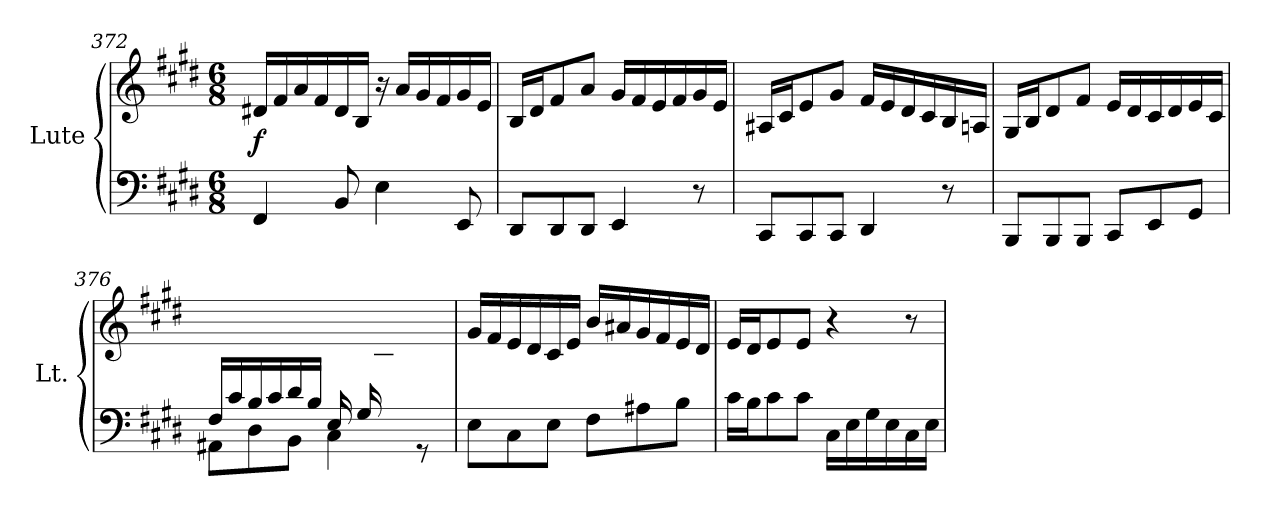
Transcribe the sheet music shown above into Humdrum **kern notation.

**kern	**kern	**dynam
*part1	*part1	*part1
*staff2	*staff1	*staff1/2
*I"Lute	*	*
*I'Lt.	*	*
*clefF4	*clefG2	*
*k[f#c#g#d#]	*k[f#c#g#d#]	*
*M6/8	*M6/8	*
=372	=372	=372
!	!	!LO:DY:b
4FF#/	16d#X/LL	f
.	16f#/	.
.	16a/	.
.	16f#/	.
8BB/	16d#/	.
.	16B/JJ	.
4E\	16r	.
.	16a/LL	.
.	16g#/	.
.	16f#/	.
8EE/	16g#/	.
.	16e/JJ	.
=373	=373	=373
8DD#/L	16B/LL	.
.	16d#/J	.
8DD#/	8f#/	.
8DD#/J	8a/J	.
4EE/	16g#/LL	.
.	16f#/	.
.	16e/	.
.	16f#/	.
8r	16g#/	.
.	16e/JJ	.
!!LO:LB:g=z
=374	=374	=374
8CC#/L	16A#X/LL	.
.	16c#/J	.
8CC#/	8e/	.
8CC#/J	8g#/J	.
4DD#/	16f#/LL	.
.	16e/	.
.	16d#/	.
.	16c#/	.
8r	16B/	.
.	16An/JJ	.
=375	=375	=375
8BBB/L	16G#/LL	.
.	16B/J	.
8BBB/	8d#/	.
8BBB/J	8f#/J	.
8CC#/L	16e/LL	.
.	16d#/	.
8EE/	16c#/	.
.	16d#/	.
8GG#/J	16e/	.
.	16c#/JJ	.
=376	=376	=376
*^	*	*
16F#/LL	8AA#X\L	2ryy	.
16c#/	.	.	.
16B/	8D#\	.	.
16c#/	.	.	.
16d#/	8BB\J	.	.
16B/JJ	.	.	.
16E/LL	4C#\	.	.
16G#/	.	.	.
4ryy	.	16c#/	.
.	.	16d#/	.
.	8rGG	16e/	.
.	.	16f#/JJ	.
*v	*v	*	*
=377	=377	=377
8E\L	16g#/LL	.
.	16f#/	.
8C#\	16e/	.
.	16d#/	.
8E\J	16c#/	.
.	16e/JJ	.
8F#\L	16b/LL	.
.	16a#X/	.
8A#X\	16g#/	.
.	16f#/	.
8B\J	16e/	.
.	16d#/JJ	.
!!LO:PB:g=z
=378	=378	=378
16c#\LL	16e/LL	.
16B\J	16d#/J	.
8c#\	8e/	.
8c#\J	8e/J	.
16C#\LL	4r	.
16E\	.	.
16G#\	.	.
16E\	.	.
16C#\	8r	.
16E\JJ	.	.
=	=	=
*-	*-	*-
